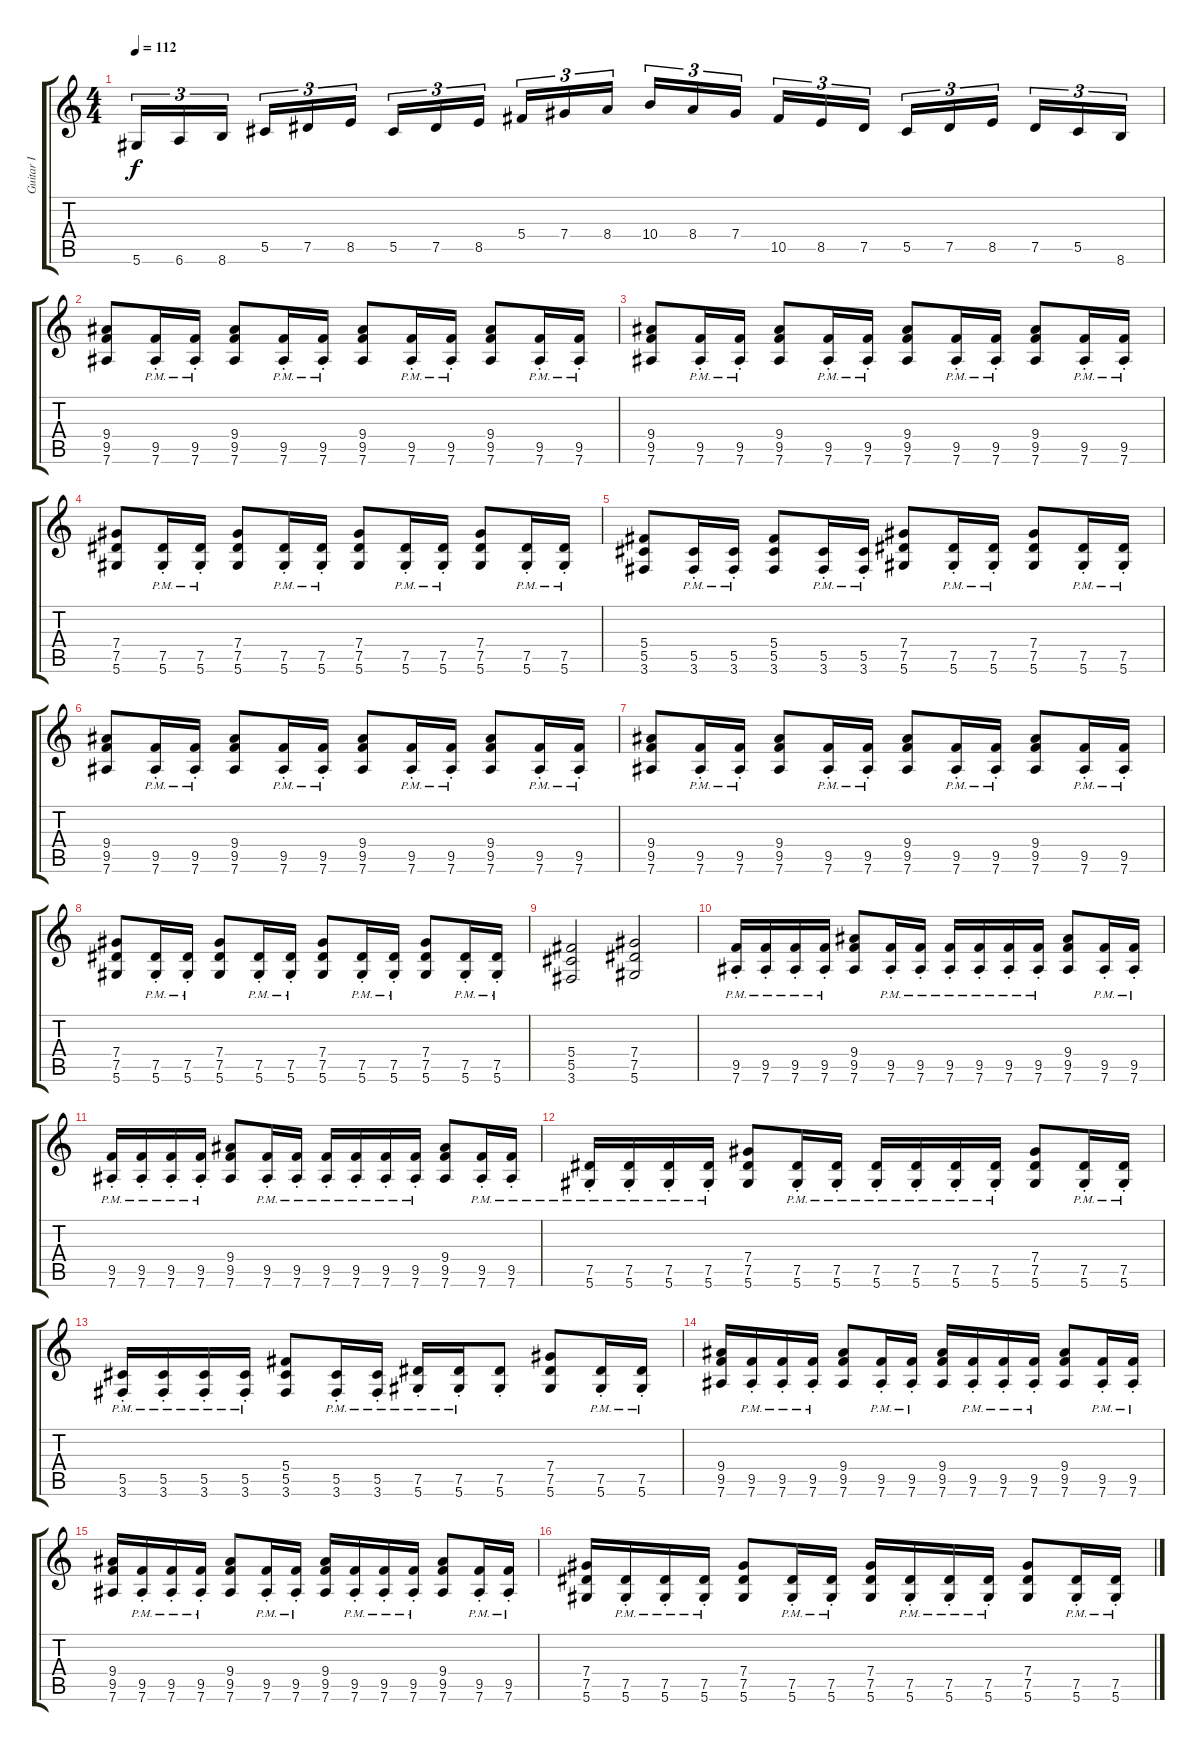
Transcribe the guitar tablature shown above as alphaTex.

\track ("Guitar I" "Guitar I") {instrument distortionguitar}
\staff {score tabs}
\tuning (Eb4 Bb3 Gb3 Db3 Ab2 Eb2) {hide}
\ts (4 4)
\tempo 112
\clef g2
\ks c
5.6.16{tu (3 2) dy f} 6.6.16{tu (3 2)} 8.6.16{tu (3 2) beam splitsecondary} 5.5.16{tu (3 2)} 7.5.16{tu (3 2)} 8.5.16{tu (3 2)} 5.5.16{tu (3 2)} 7.5.16{tu (3 2)} 8.5.16{tu (3 2) beam splitsecondary} 5.4.16{tu (3 2)} 7.4.16{tu (3 2)} 8.4.16{tu (3 2)} 10.4.16{tu (3 2)} 8.4.16{tu (3 2)} 7.4.16{tu (3 2) beam splitsecondary} 10.5.16{tu (3 2)} 8.5.16{tu (3 2)} 7.5.16{tu (3 2)} 5.5.16{tu (3 2)} 7.5.16{tu (3 2)} 8.5.16{tu (3 2) beam splitsecondary} 7.5.16{tu (3 2)} 5.5.16{tu (3 2)} 8.6.16{tu (3 2)} |
(9.4 9.5 7.6).8{volume 12 balance 6} (9.5{pm} 7.6{st}).16 (9.5{pm} 7.6{st}).16 (9.4 9.5 7.6).8 (9.5{pm} 7.6{st}).16 (9.5{pm} 7.6{st}).16 (9.4 9.5 7.6).8 (9.5{pm} 7.6{st}).16 (9.5{pm} 7.6{st}).16 (9.4 9.5 7.6).8 (9.5{pm} 7.6{st}).16 (9.5{pm} 7.6{st}).16 |
(9.4 9.5 7.6).8{balance 6} (9.5{pm} 7.6{st}).16 (9.5{pm} 7.6{st}).16 (9.4 9.5 7.6).8 (9.5{pm} 7.6{st}).16 (9.5{pm} 7.6{st}).16 (9.4 9.5 7.6).8 (9.5{pm} 7.6{st}).16 (9.5{pm} 7.6{st}).16 (9.4 9.5 7.6).8 (9.5{pm} 7.6{st}).16 (9.5{pm} 7.6{st}).16 |
(7.4 7.5 5.6).8 (7.5{pm} 5.6{st}).16 (7.5{pm} 5.6{st}).16 (7.4 7.5 5.6).8 (7.5{pm} 5.6{st}).16 (7.5{pm} 5.6{st}).16 (7.4 7.5 5.6).8 (7.5{pm} 5.6{st}).16 (7.5{pm} 5.6{st}).16 (7.4 7.5 5.6).8 (7.5{pm} 5.6{st}).16 (7.5{pm} 5.6{st}).16 |
(5.4 5.5 3.6).8 (5.5{pm} 3.6{st}).16 (5.5{pm} 3.6{st}).16 (5.4 5.5 3.6).8 (5.5{pm} 3.6{st}).16 (5.5{pm} 3.6{st}).16 (7.4 7.5 5.6).8 (7.5{pm} 5.6{st}).16 (7.5{pm} 5.6{st}).16 (7.4 7.5 5.6).8 (7.5{pm} 5.6{st}).16 (7.5{pm} 5.6{st}).16 |
(9.4 9.5 7.6).8 (9.5{pm} 7.6{st}).16 (9.5{pm} 7.6{st}).16 (9.4 9.5 7.6).8 (9.5{pm} 7.6{st}).16 (9.5{pm} 7.6{st}).16 (9.4 9.5 7.6).8 (9.5{pm} 7.6{st}).16 (9.5{pm} 7.6{st}).16 (9.4 9.5 7.6).8 (9.5{pm} 7.6{st}).16 (9.5{pm} 7.6{st}).16 |
(9.4 9.5 7.6).8 (9.5{pm} 7.6{st}).16 (9.5{pm} 7.6{st}).16 (9.4 9.5 7.6).8 (9.5{pm} 7.6{st}).16 (9.5{pm} 7.6{st}).16 (9.4 9.5 7.6).8 (9.5{pm} 7.6{st}).16 (9.5{pm} 7.6{st}).16 (9.4 9.5 7.6).8 (9.5{pm} 7.6{st}).16 (9.5{pm} 7.6{st}).16 |
(7.4 7.5 5.6).8 (7.5{pm} 5.6{st}).16 (7.5{pm} 5.6{st}).16 (7.4 7.5 5.6).8 (7.5{pm} 5.6{st}).16 (7.5{pm} 5.6{st}).16 (7.4 7.5 5.6).8 (7.5{pm} 5.6{st}).16 (7.5{pm} 5.6{st}).16 (7.4 7.5 5.6).8 (7.5{pm} 5.6{st}).16 (7.5{pm} 5.6{st}).16 |
(5.4 5.5 3.6).2 (7.4 7.5 5.6).2 |
(9.5{pm} 7.6{st}).16 (9.5{pm} 7.6{st}).16 (9.5{pm} 7.6{st}).16 (9.5{pm} 7.6{st}).16 (9.4 9.5 7.6).8 (9.5{pm} 7.6{st}).16 (9.5{pm} 7.6{st}).16 (9.5{pm} 7.6{st}).16 (9.5{pm} 7.6{st}).16 (9.5{pm} 7.6{st}).16 (9.5{pm} 7.6{st}).16 (9.4 9.5 7.6).8 (9.5{pm} 7.6{st}).16 (9.5{pm} 7.6{st}).16 |
(9.5{pm} 7.6{st}).16 (9.5{pm} 7.6{st}).16 (9.5{pm} 7.6{st}).16 (9.5{pm} 7.6{st}).16 (9.4 9.5 7.6).8 (9.5{pm} 7.6{st}).16 (9.5{pm} 7.6{st}).16 (9.5{pm} 7.6{st}).16 (9.5{pm} 7.6{st}).16 (9.5{pm} 7.6{st}).16 (9.5{pm} 7.6{st}).16 (9.4 9.5 7.6).8 (9.5{pm} 7.6{st}).16 (9.5{pm} 7.6{st}).16 |
(7.5{pm} 5.6{st}).16 (7.5{pm} 5.6{st}).16 (7.5{pm} 5.6{st}).16 (7.5{pm} 5.6{st}).16 (7.4 7.5 5.6).8 (7.5{pm} 5.6{st}).16 (7.5{pm} 5.6{st}).16 (7.5{pm} 5.6{st}).16 (7.5{pm} 5.6{st}).16 (7.5{pm} 5.6{st}).16 (7.5{pm} 5.6{st}).16 (7.4 7.5 5.6).8 (7.5{pm} 5.6{st}).16 (7.5{pm} 5.6{st}).16 |
(5.5{pm} 3.6{st}).16 (5.5{pm} 3.6{st}).16 (5.5{pm} 3.6{st}).16 (5.5{pm} 3.6{st}).16 (5.4 5.5 3.6).8 (5.5{pm} 3.6{st}).16 (5.5{pm} 3.6{st}).16 (7.5{pm} 5.6{st}).16 (7.5{pm} 5.6{st}).16 (7.5{st} 5.6{st}).8 (7.4 7.5 5.6).8 (7.5{pm} 5.6{st}).16 (7.5{pm} 5.6{st}).16 |
(9.4 9.5 7.6).16 (9.5{pm} 7.6{st}).16 (9.5{pm} 7.6{st}).16 (9.5{pm} 7.6{st}).16 (9.4 9.5 7.6).8 (9.5{pm} 7.6{st}).16 (9.5{pm} 7.6{st}).16 (9.4 9.5 7.6).16 (9.5{pm} 7.6{st}).16 (9.5{pm} 7.6{st}).16 (9.5{pm} 7.6{st}).16 (9.4 9.5 7.6).8 (9.5{pm} 7.6{st}).16 (9.5{pm} 7.6{st}).16 |
(9.4 9.5 7.6).16 (9.5{pm} 7.6{st}).16 (9.5{pm} 7.6{st}).16 (9.5{pm} 7.6{st}).16 (9.4 9.5 7.6).8 (9.5{pm} 7.6{st}).16 (9.5{pm} 7.6{st}).16 (9.4 9.5 7.6).16 (9.5{pm} 7.6{st}).16 (9.5{pm} 7.6{st}).16 (9.5{pm} 7.6{st}).16 (9.4 9.5 7.6).8 (9.5{pm} 7.6{st}).16 (9.5{pm} 7.6{st}).16 |
(7.4 7.5 5.6).16 (7.5{pm} 5.6{st}).16 (7.5{pm} 5.6{st}).16 (7.5{pm} 5.6{st}).16 (7.4 7.5 5.6).8 (7.5{pm} 5.6{st}).16 (7.5{pm} 5.6{st}).16 (7.4 7.5 5.6).16 (7.5{pm} 5.6{st}).16 (7.5{pm} 5.6{st}).16 (7.5{pm} 5.6{st}).16 (7.4 7.5 5.6).8 (7.5{pm} 5.6{st}).16 (7.5{pm} 5.6{st}).16
